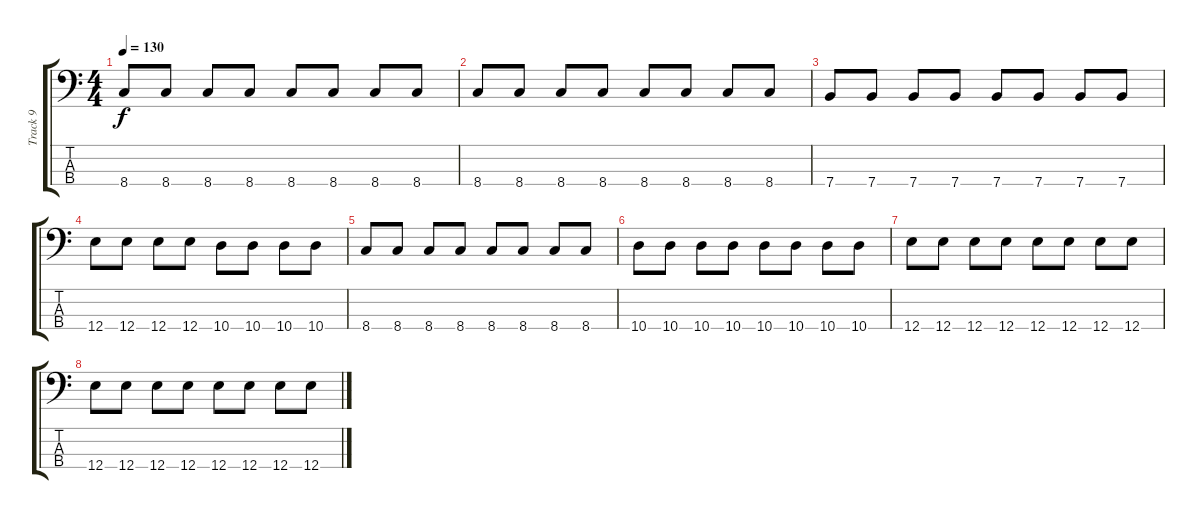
\track ("Track 9" "Track 9") {instrument fretlessbass}
\staff {score tabs}
\tuning (G2 D2 A1 E1) {hide}
\ts (4 4)
\tempo 130
\clef f4
\ks c
8.4.8{dy f} 8.4.8 8.4.8 8.4.8 8.4.8 8.4.8 8.4.8 8.4.8 |
8.4.8 8.4.8 8.4.8 8.4.8 8.4.8 8.4.8 8.4.8 8.4.8 |
7.4.8 7.4.8 7.4.8 7.4.8 7.4.8 7.4.8 7.4.8 7.4.8 |
12.4.8 12.4.8 12.4.8 12.4.8 10.4.8 10.4.8 10.4.8 10.4.8 |
8.4.8 8.4.8 8.4.8 8.4.8 8.4.8 8.4.8 8.4.8 8.4.8 |
10.4.8 10.4.8 10.4.8 10.4.8 10.4.8 10.4.8 10.4.8 10.4.8 |
12.4.8 12.4.8 12.4.8 12.4.8 12.4.8 12.4.8 12.4.8 12.4.8 |
12.4.8 12.4.8 12.4.8 12.4.8 12.4.8 12.4.8 12.4.8 12.4.8
